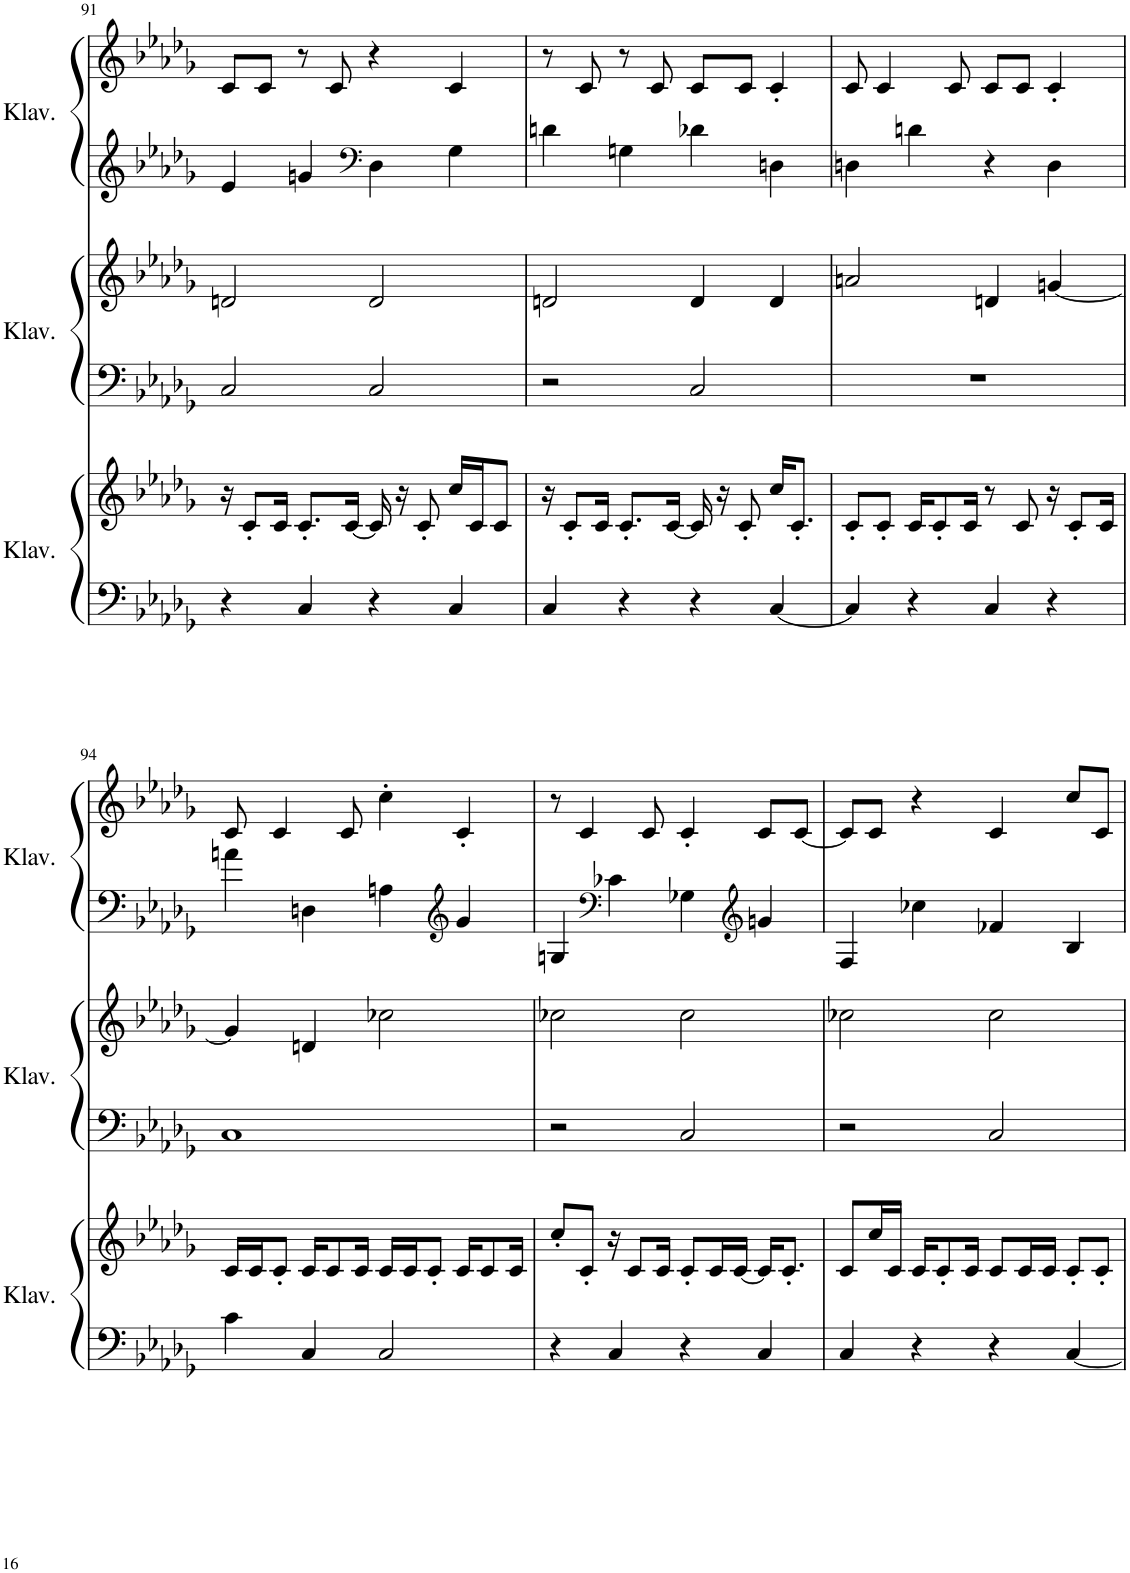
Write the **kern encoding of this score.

**kern	**kern	**kern	**kern	**kern	**kern
*part3	*part3	*part2	*part2	*part1	*part1
*staff6	*staff5	*staff4	*staff3	*staff2	*staff1
*I"Klavier	*	*I"Klavier	*	*I"Klavier	*
*I'Klav.	*	*I'Klav.	*	*I'Klav.	*
!!LO:PB:g=z
*clefF4	*clefG2	*clefF4	*clefG2	*clefF4	*clefG2
*k[b-e-a-d-g-]	*k[b-e-a-d-g-]	*k[b-e-a-d-g-]	*k[b-e-a-d-g-]	*k[b-e-a-d-g-]	*k[b-e-a-d-g-]
*M4/4	*M4/4	*M4/4	*M4/4	*M4/4	*M4/4
=91	=91	=91	=91	=91	=91
4r	16r	2C/	2dn/	4e-/	8c/L
.	8c'/L	.	.	.	.
.	.	.	.	.	8c/J
.	16c/Jk	.	.	.	.
4C/	8.c'/L	.	.	4gn/	8r
.	.	.	.	.	8c/
.	[16c/Jk	.	.	.	.
*	*	*	*	*clefF4	*
4r	16c/]	2C/	2d/	4D-\	4r
.	16r	.	.	.	.
.	8c'/	.	.	.	.
4C/	16cc/LL	.	.	4G-\	4c/
.	16c/J	.	.	.	.
.	8c/J	.	.	.	.
=92	=92	=92	=92	=92	=92
4C/	16r	2r	2dn/	4dn\	8r
.	8c'/L	.	.	.	.
.	.	.	.	.	8c/
.	16c/Jk	.	.	.	.
4r	8.c'/L	.	.	4Gn\	8r
.	.	.	.	.	8c/
.	[16c/Jk	.	.	.	.
4r	16c/]	2C/	4d/	4d-X\	8c/L
.	16r	.	.	.	.
.	8c'/	.	.	.	8c/J
[4C/	16cc/KL	.	4d/	4Dn\	4c'/
.	8.c'/J	.	.	.	.
=93	=93	=93	=93	=93	=93
4C/]	8c'/L	1r	2an/	4Dn\	8c/
.	8c'/J	.	.	.	4c/
4r	16c/KL	.	.	4dn\	.
.	8c'/	.	.	.	.
.	.	.	.	.	8c/
.	16c/Jk	.	.	.	.
4C/	8r	.	4dn/	4r	8c/L
.	8c/	.	.	.	8c/J
4r	16r	.	[4gn/	4D\	4c'/
.	8c'/L	.	.	.	.
.	16c/Jk	.	.	.	.
!!LO:LB:g=z
=94	=94	=94	=94	=94	=94
4c\	16c/LL	1C	4g/]	4an\	8c/
.	16c/J	.	.	.	.
.	8c'/J	.	.	.	4c/
4C/	16c/KL	.	4dn/	4Dn\	.
.	8c/	.	.	.	.
.	.	.	.	.	8c/
.	16c/Jk	.	.	.	.
2C/	16c/LL	.	2cc-X\	4An\	4cc'\
.	16c/J	.	.	.	.
.	8c'/J	.	.	.	.
*	*	*	*	*clefG2	*
.	16c/KL	.	.	4g-/	4c'/
.	8c/	.	.	.	.
.	16c/Jk	.	.	.	.
=95	=95	=95	=95	=95	=95
4r	8cc'/L	2r	2cc-X\	4Gn/	8r
.	8c'/J	.	.	.	4c/
*	*	*	*	*clefF4	*
4C/	16r	.	.	4c-X\	.
.	8c/L	.	.	.	.
.	.	.	.	.	8c/
.	16c/Jk	.	.	.	.
4r	8c'/L	2C/	2cc-\	4G-X\	4c'/
.	16c/L	.	.	.	.
.	[16c/JJ	.	.	.	.
*	*	*	*	*clefG2	*
4C/	16c/KL]	.	.	4gn/	8c/L
.	8.c'/J	.	.	.	.
.	.	.	.	.	[8c/J
=96	=96	=96	=96	=96	=96
4C/	8c/L	2r	2cc-X\	4F/	8c/L]
.	16cc/L	.	.	.	8c/J
.	16c/JJ	.	.	.	.
4r	16c/KL	.	.	4cc-X\	4r
.	8c'/	.	.	.	.
.	16c/Jk	.	.	.	.
4r	8c/L	2C/	2cc-\	4f-X/	4c/
.	16c/L	.	.	.	.
.	16c/JJ	.	.	.	.
[4C/	8c'/L	.	.	4B-/	8cc/L
.	8c'/J	.	.	.	8c/J
=	=	=	=	=	=
*-	*-	*-	*-	*-	*-
